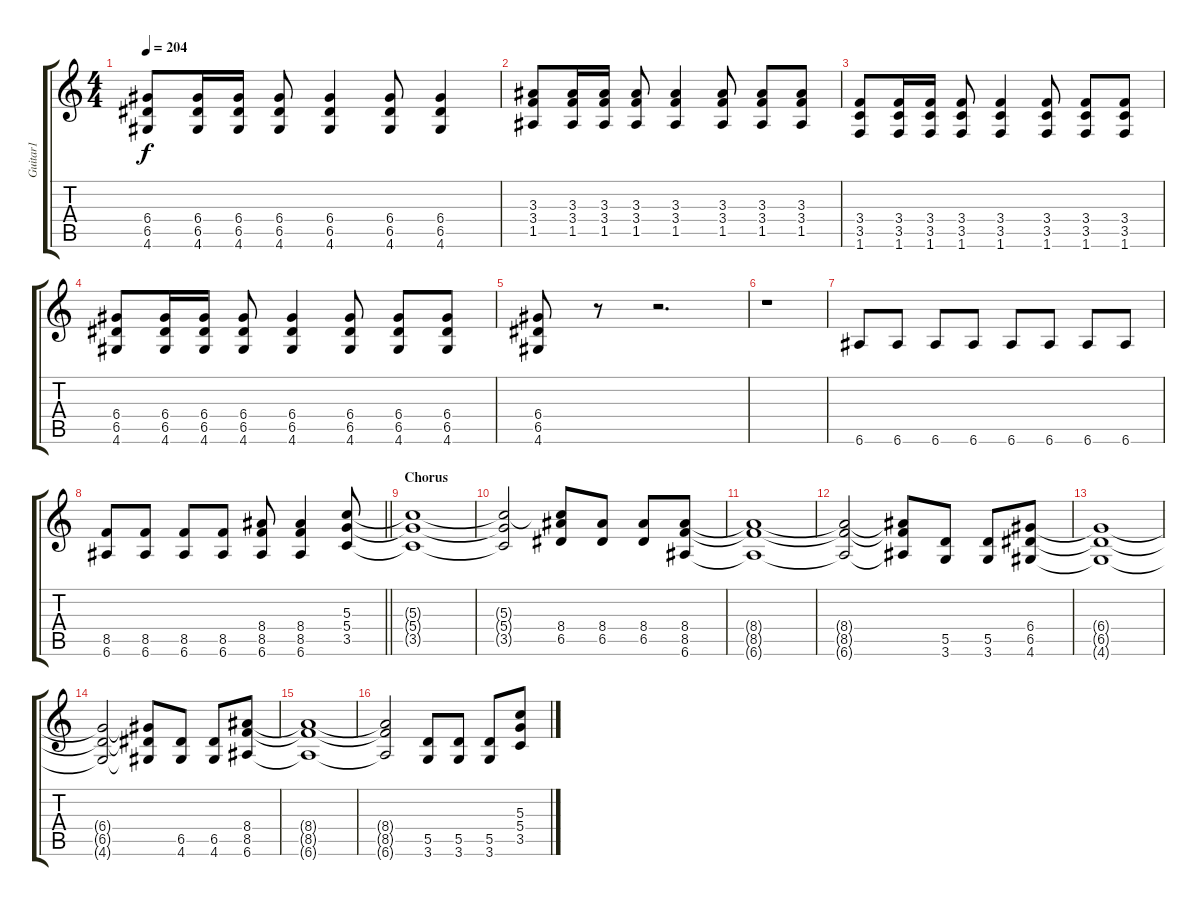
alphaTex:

\track ("Guitar1" "Guitar1") {instrument overdrivenguitar}
\staff {score tabs}
\tuning (E4 B3 G3 D3 A2 E2) {hide}
\ts (4 4)
\tempo 204
\clef g2
\ks c
(6.4 6.5 4.6).8{dy f} (6.4 6.5 4.6).16 (6.4 6.5 4.6).16 (6.4 6.5 4.6).8 (6.4 6.5 4.6).4 (6.4 6.5 4.6).8 (6.4 6.5 4.6).4 |
(3.3 3.4 1.5).8 (3.3 3.4 1.5).16 (3.3 3.4 1.5).16 (3.3 3.4 1.5).8 (3.3 3.4 1.5).4 (3.3 3.4 1.5).8 (3.3 3.4 1.5).8 (3.3 3.4 1.5).8 |
(3.4 3.5 1.6).8 (3.4 3.5 1.6).16 (3.4 3.5 1.6).16 (3.4 3.5 1.6).8 (3.4 3.5 1.6).4 (3.4 3.5 1.6).8 (3.4 3.5 1.6).8 (3.4 3.5 1.6).8 |
(6.4 6.5 4.6).8 (6.4 6.5 4.6).16 (6.4 6.5 4.6).16 (6.4 6.5 4.6).8 (6.4 6.5 4.6).4 (6.4 6.5 4.6).8 (6.4 6.5 4.6).8 (6.4 6.5 4.6).8 |
(6.4 6.5 4.6).8 r.8 r.2{d} |
r.1 |
6.6.8 6.6.8 6.6.8 6.6.8 6.6.8 6.6.8 6.6.8 6.6.8 |
\barLineRight lightlight
(8.5 6.6).8 (8.5 6.6).8 (8.5 6.6).8 (8.5 6.6).8 (8.4 8.5 6.6).8 (8.4 8.5 6.6).4 (5.3 5.4 3.5).8 |
\section ("" "Chorus")
(5.3{t} 5.4{t} 3.5{t}).1 |
(5.3{t} 5.4{t} 3.5{t}).2 (5.3{t} 8.4 6.5).8 (8.4 6.5).8 (8.4 6.5).8 (8.4 8.5 6.6).8 |
(8.4{t} 8.5{t} 6.6{t}).1 |
(8.4{t} 8.5{t} 6.6{t}).2 (8.4{t} 8.5{t} 6.6{t}).8 (5.5 3.6).8 (5.5 3.6).8 (6.4 6.5 4.6).8 |
(6.4{t} 6.5{t} 4.6{t}).1 |
(6.4{t} 6.5{t} 4.6{t}).2 (6.4{t} 6.5{t} 4.6{t}).8 (6.5 4.6).8 (6.5 4.6).8 (8.4 8.5 6.6).8 |
(8.4{t} 8.5{t} 6.6{t}).1 |
(8.4{t} 8.5{t} 6.6{t}).2 (5.5 3.6).8 (5.5 3.6).8 (5.5 3.6).8 (5.3 5.4 3.5).8
